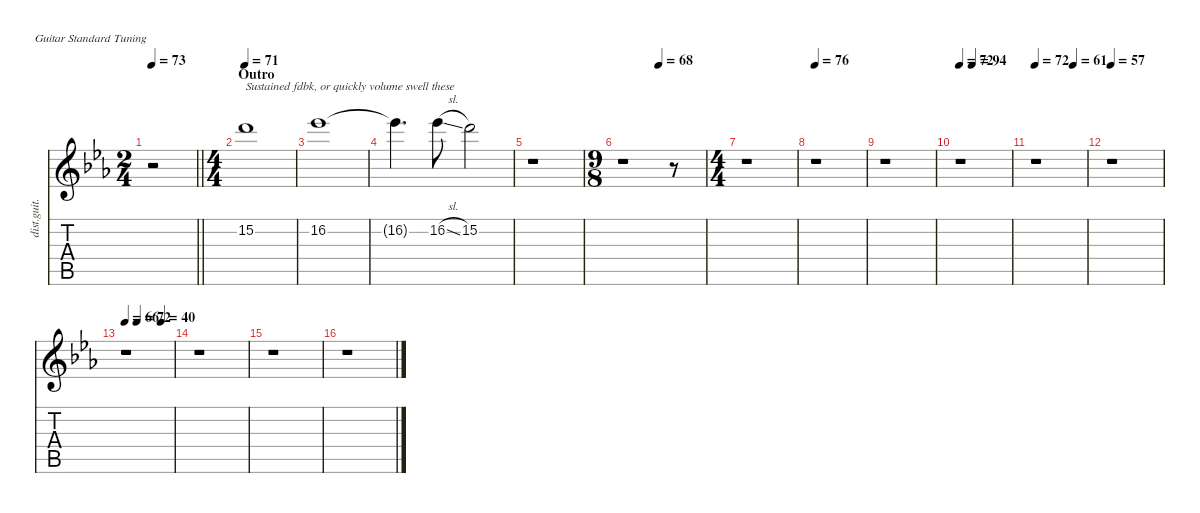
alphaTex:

\defaultSystemsLayout 4
\hideDynamics
\bracketExtendMode nobrackets
\otherSystemsTrackNameOrientation horizontal
\track ("Gtr Extras" "dist.guit.") {instrument distortionguitar}
\staff {score tabs}
\tuning (E4 B3 G3 D3 A2 E2)
\ts (2 4)
\beaming (8 2 2 2 2)
\tempo 73
\clef g2
\barLineRight lightlight
\ks eb
r.2{dy f beam Down} |
\ts (4 4)
\beaming (8 2 2 2 2)
\section ("" "Outro")
\tempo 71
15.2{acc forcenatural}.1{txt "Sustained fdbk, or quickly volume swell these" dy mf beam Down} |
16.2{acc b}.1{dy mp beam Down} |
16.2{t acc b}.4{d dy f beam Down} 16.2{sl acc b}.8{dy mf beam Down} 15.2{acc forcenatural}.2{beam Down} |
r.1{beam Down} |
\ts (9 8)
\beaming (8 3 3 3)
\tempo (68 0.444444)
r.1{beam Down} r.8{beam Down} |
\ts (4 4)
\beaming (8 2 2 2 2)
r.1{beam Down} |
\tempo 76
r.1{beam Down} |
r.1{beam Down} |
\tempo 72
\tempo (94 0.25)
r.1{beam Down} |
\tempo 72
\tempo (61 0.75)
r.1{beam Down} |
\tempo 57
r.1{beam Down} |
\tempo 66
\tempo (72 0.25)
\tempo (40 0.75)
r.1{beam Down} |
r.1{beam Down} |
r.1{beam Down} |
r.1{beam Down}
